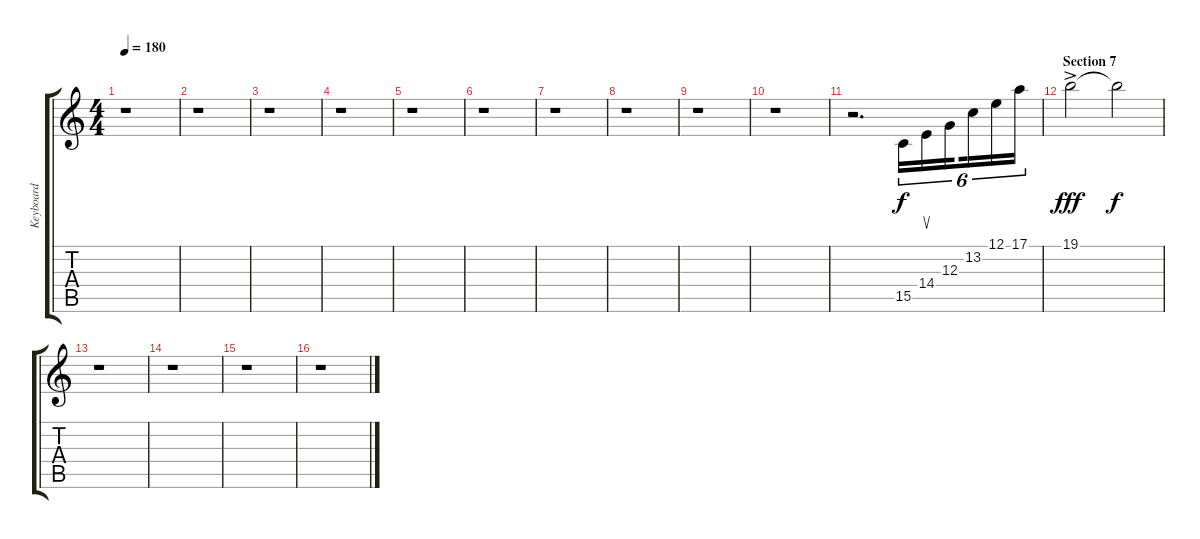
\track ("Keyboard" "Keyboard") {instrument pad3polysynth}
\staff {score tabs}
\tuning (E4 B3 G3 D3 A2 E2) {hide}
\ts (4 4)
\tempo 180
\clef g2
\ks c
r.1{dy f} |
r.1 |
r.1 |
r.1 |
r.1 |
r.1 |
r.1 |
r.1 |
r.1 |
r.1 |
r.2{d} 15.5.16{tu (6 4) volume 7 balance 3 instrument orchestralharp} 14.4.16{su tu (6 4) balance 12} 12.3.16{tu (6 4) beam splitsecondary} 13.2.16{tu (6 4)} 12.1.16{tu (6 4)} 17.1.16{tu (6 4)} |
\section ("" "Section 7")
19.1{ac}.2{dy fff} 19.1{t}.2{dy f volume 0} |
r.1 |
r.1 |
r.1 |
r.1
